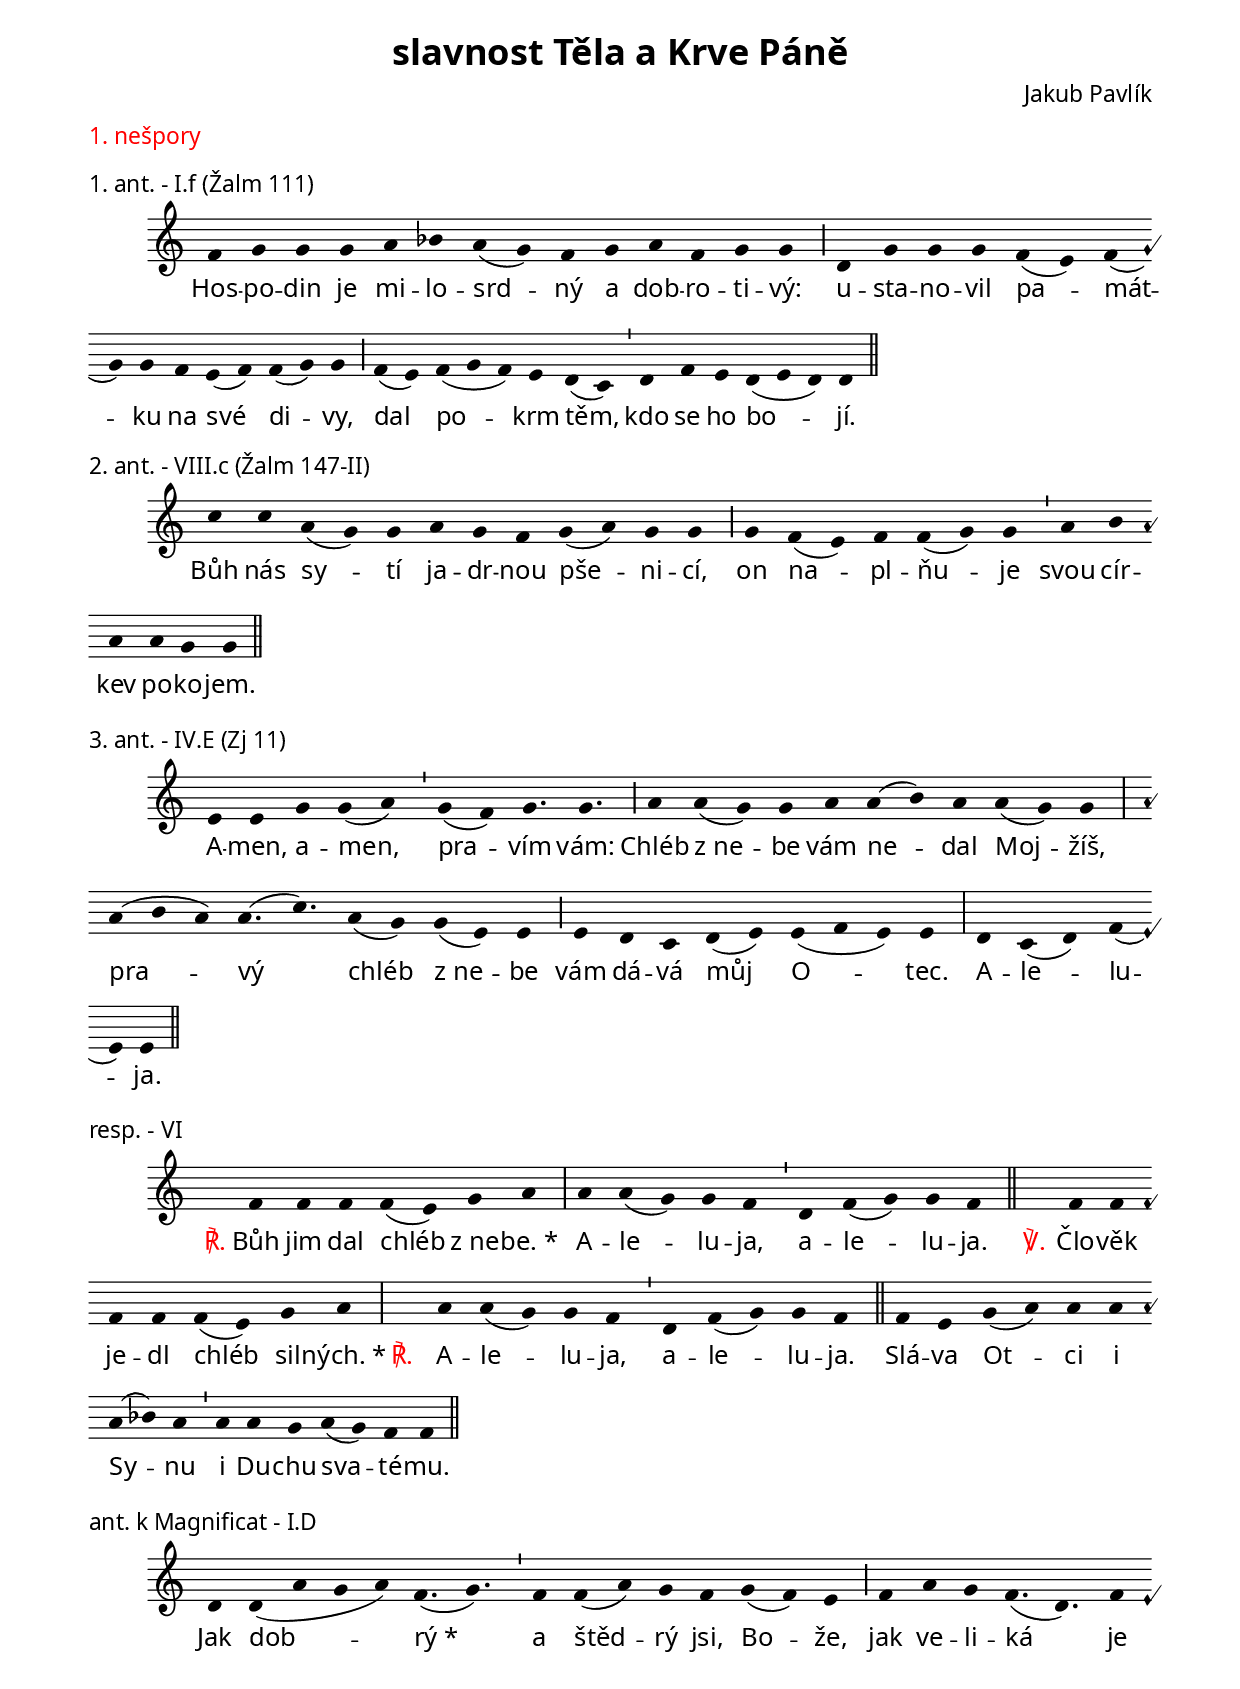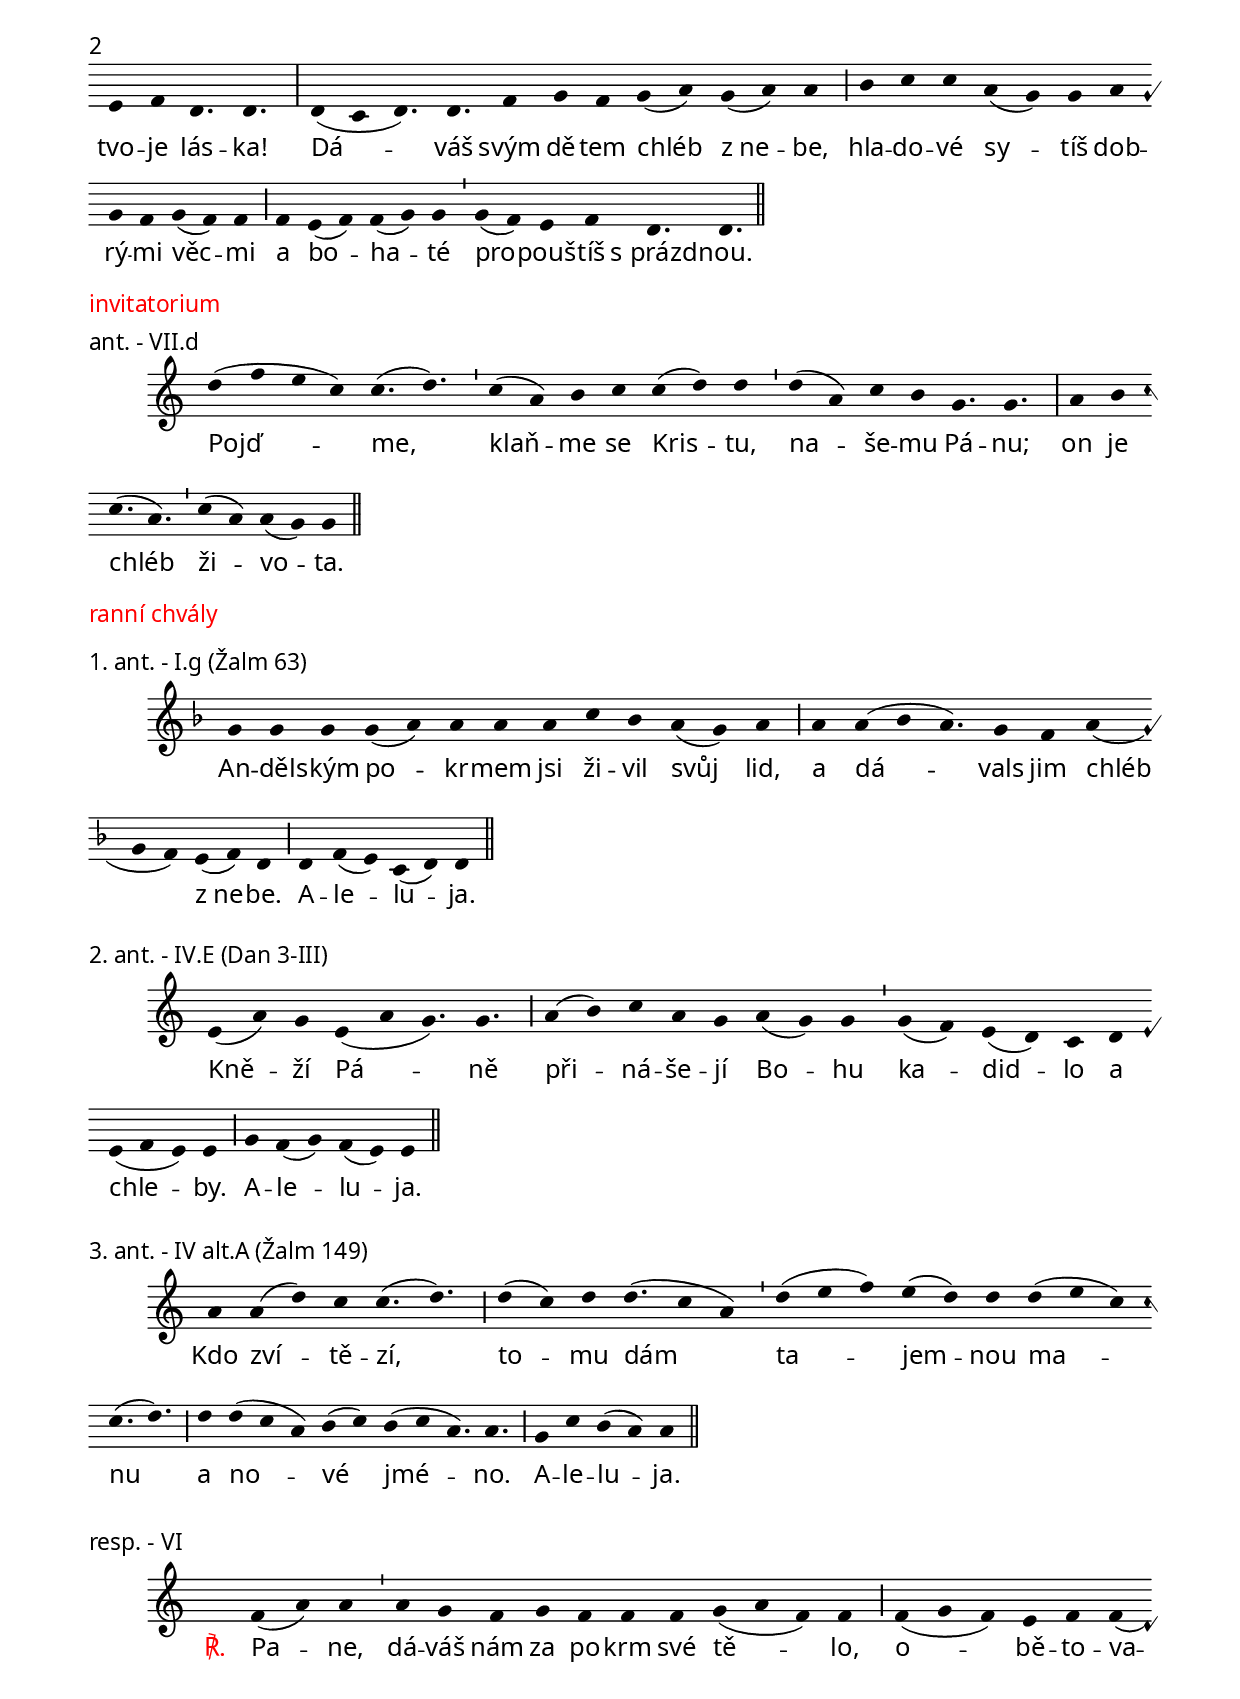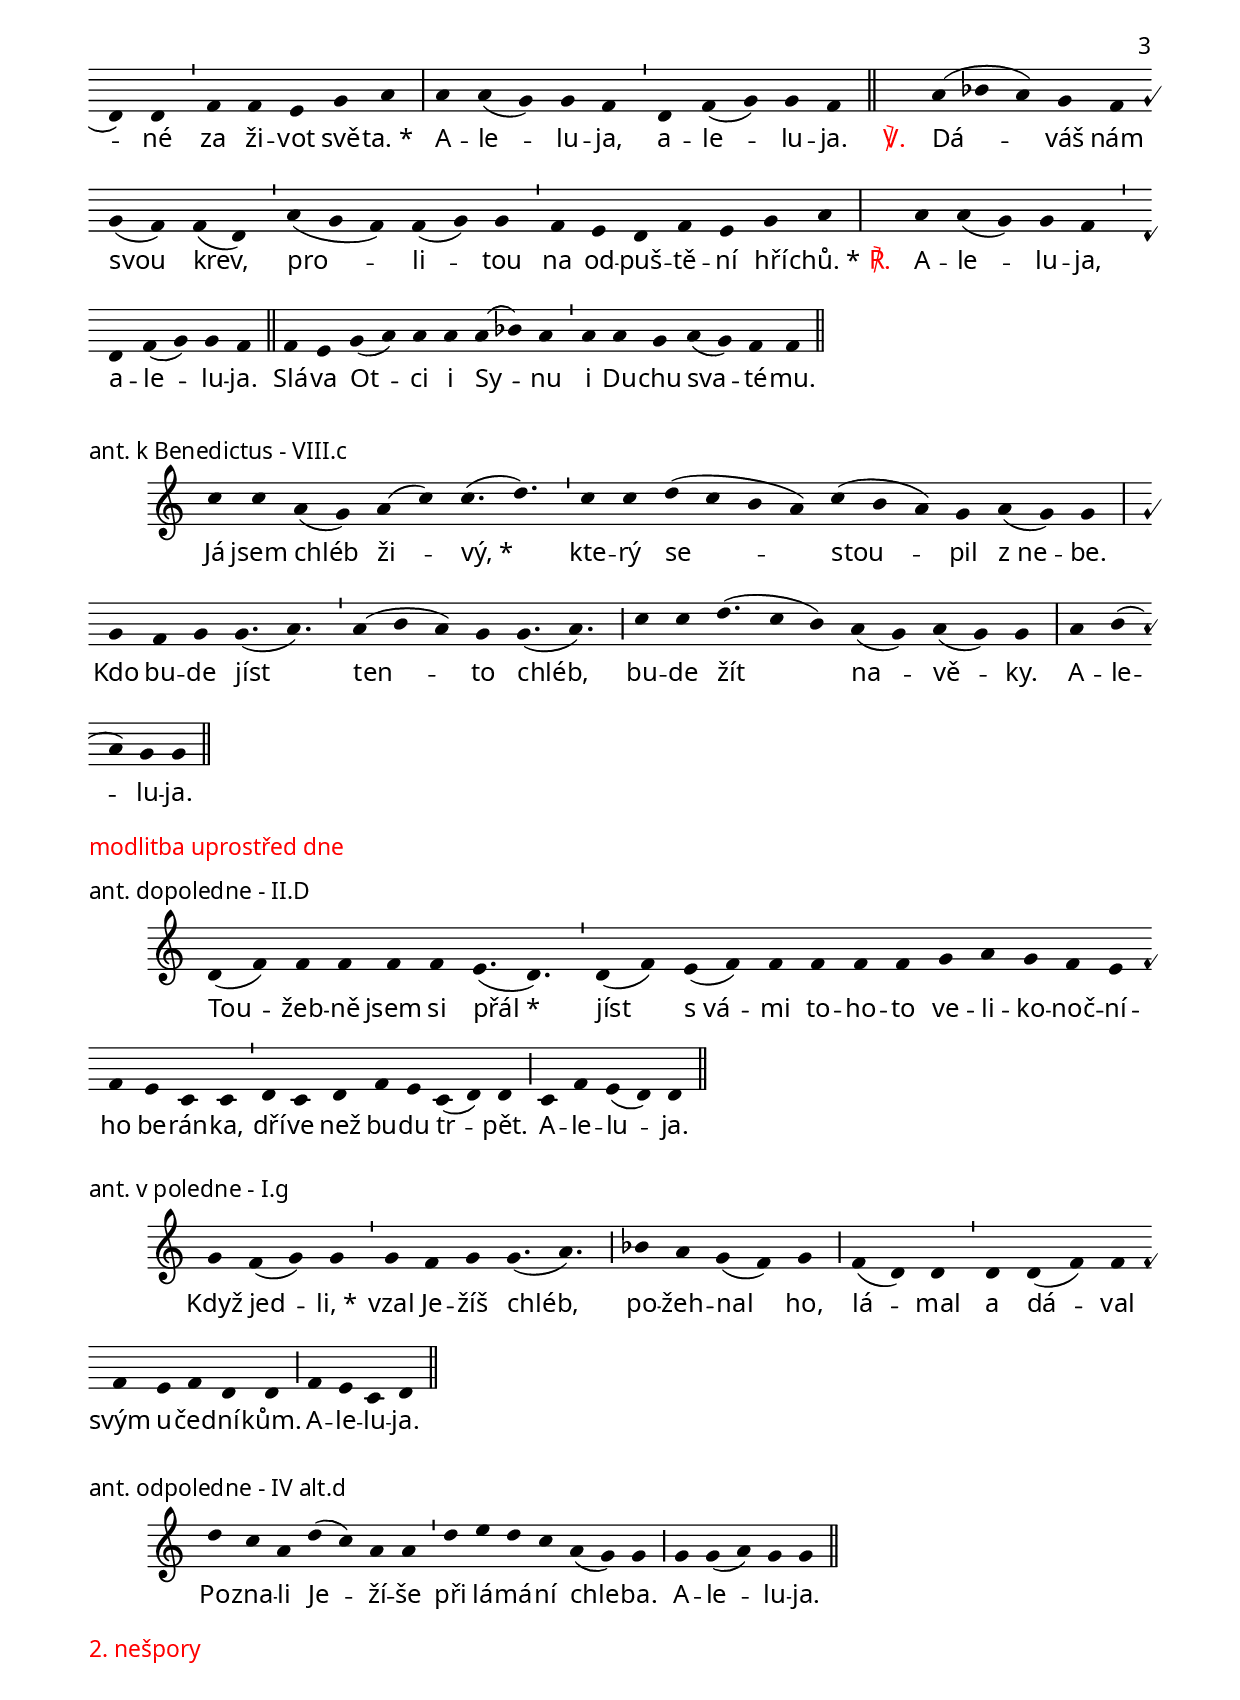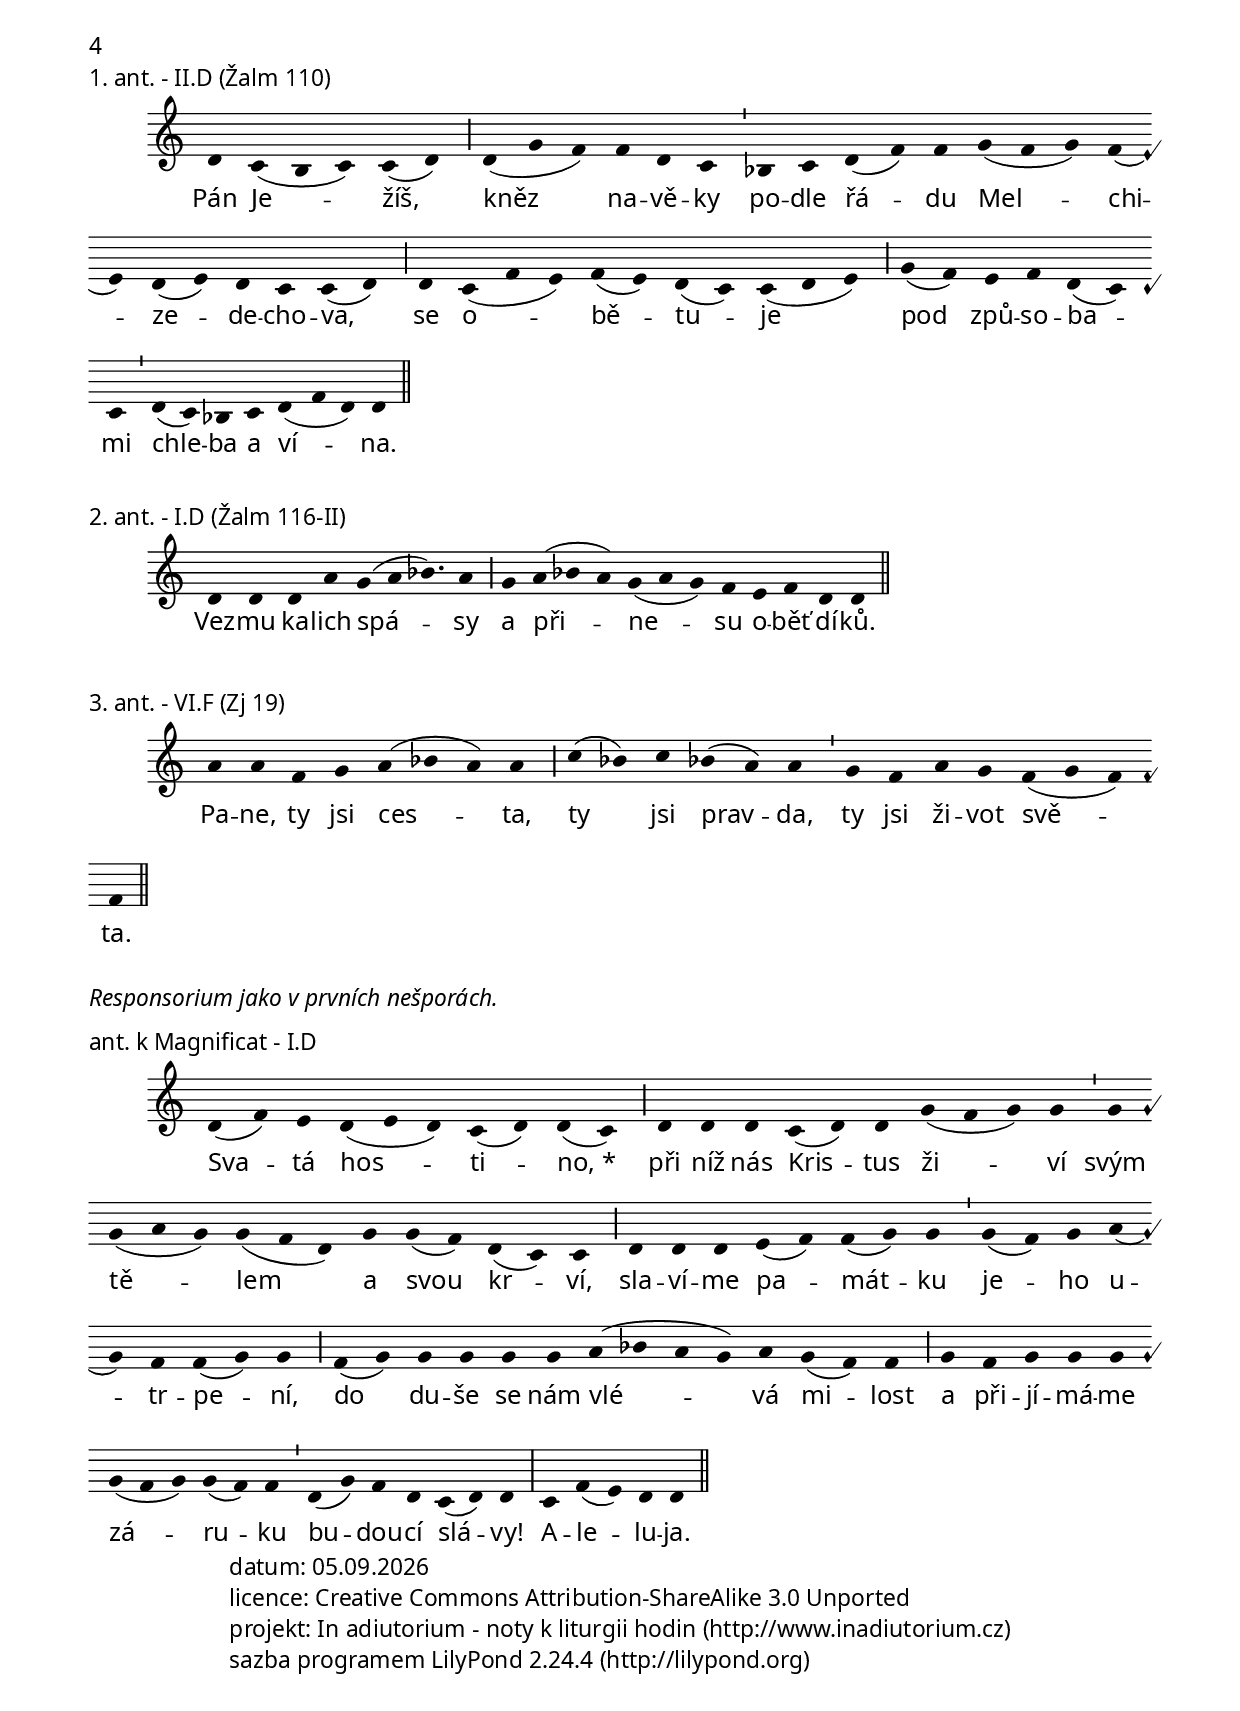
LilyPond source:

\version "2.14.2"

\header {
  title = "slavnost Těla a Krve Páně"
  composer = "Jakub Pavlík"
}

\include "spolecne.ly"
\include "dilyresponsorii.ly"

\markup {\nadpisHodinka {"1. nešpory"}}

\score {
  \relative c' {
    \choralniRezim
    f g g g a4 bes a( g) f g a f g g \barMaior
    d g g g f( e) f( g) g f e( f) f( g) g \barMaior
    f( e) f( g f) e d( c) \barMin d f e d( e d) d \barFinalis
  }
  \addlyrics {
    Hos -- po -- din je mi -- lo -- srd -- ný a dob -- ro -- ti -- vý:
    u -- sta -- no -- vil pa -- mát -- ku na své di -- vy,
    dal po -- krm těm, kdo se ho bo -- jí.
  }
  \header {
    quid = "1. ant."
    modus = "I"
    differentia = "f" 
    psalmus = "Žalm 111"
    id = ""
    piece = \markup {\sestavTitulek}
  }
}

\score {
  \relative c'' {
    \choralniRezim
    c4 c a( g) g a g f g( a) g g \barMaior
    g f( e) f f( g) g \barMin a b a a g g \barFinalis
  }
  \addlyrics {
    Bůh nás sy -- tí ja -- dr -- nou pše -- ni -- cí,
    on na -- pl -- ňu -- je svou cír -- kev po -- ko -- jem.
  }
  \header {
    quid = "2. ant."
    modus = "VIII"
    differentia = "c" 
    psalmus = "Žalm 147-II"
    id = ""
    piece = \markup {\sestavTitulek}
  }
}

\score {
  \relative c' {
    \choralniRezim
    e4 e g g( a) \barMin g( f) g4. g \barMaior
    a4 a( g) g a a( b) a a( g) g \barMax
    a( b a) a4.( c) a4( g) g( e) e \barMaior
    e d c d( e) e( f e) e \barMax
    d c( d) f( e) e \barFinalis
  }
  \addlyrics {
    A -- men, a -- men, pra -- vím vám:
    Chléb z_ne -- be vám ne -- dal Moj -- žíš,
    pra -- vý chléb z_ne -- be vám dá -- vá můj O -- tec.
    A -- le -- lu -- ja.
  }
  \header {
    quid = "3. ant."
    modus = "IV"
    differentia = "E" 
    psalmus = "Zj 11"
    id = ""
    piece = \markup {\sestavTitulek}
  }
}

\score {
  \relative c' {
    \choralniRezim
    
    % R
    \neviditelna f
    f4 f f f( e) g a \barMax
    \respVIalelujaResponsum \barFinalis
    % V
    \neviditelna f
    f4 f f f f( e) g a \barMax
    % R
    \neviditelna a
    \respVIalelujaResponsum \barFinalis
    % Slava
    \respVIalelujaDoxologie \barFinalis
  }
  \addlyrics {
    \Response Bůh jim dal chléb z_ne -- be._* 
    A -- le -- lu -- ja, a -- le -- lu -- ja.
    \Verse Člo -- věk je -- dl chléb sil -- ných._*
    \Response A -- le -- lu -- ja, a -- le -- lu -- ja.
    \textRespDoxologie
  }
  \header {
    quid = "resp."
    modus = "VI"
    id = ""
    piece = \markup {\sestavTitulekResp}
  }
}

\score {
  \relative c' {
    \choralniRezim
    d4 d( a' g a) f4.( g) \barMin f4 f( a) g f g( f) e \barMaior
    f a g f4.( d) f4 e f d4. d \barMax
    
    d4( c d4.) d f4 g f g( a) g( a) a \barMaior
    b c c a( g) g a g f g( f) f \barMaior
    f e( f) f( g) g \barMin g( f) e f d4. d \barFinalis
  }
  \addlyrics {
    Jak dob -- rý_* a štěd -- rý jsi, Bo -- že,
    jak ve -- li -- ká je tvo -- je lás -- ka!
    
    Dá -- váš svým dě -- tem chléb z_ne -- be,
    hla -- do -- vé sy -- tíš dob -- rý -- mi věc -- mi
    a bo -- ha -- té pro -- pouš -- tíš s_prázd -- nou.
  }
  \header {
    quid = "ant. k Magnificat"
    modus = "I"
    differentia = "D" 
    psalmus = ""
    id = ""
    piece = \markup {\sestavTitulekBezZalmu}
  }
}

\markup {\nadpisHodinka {"invitatorium"}}

\score {
  \relative c'' {
    \choralniRezim
    d4( f e c) c4.( d) \barMin
    c4( a) b c c( d) d \barMin
    d4( a) c b g4. g \barMax
    a4 b c4.( a) \barMin c4( a) a( g) g \barFinalis
  }
  \addlyrics {
    Pojď -- me, klaň -- me se Kris -- tu, na -- še -- mu Pá -- nu;
    on je chléb ži -- vo -- ta.
  }
  \header {
    quid = "ant."
    modus = "VII"
    differentia = "d" 
    psalmus = ""
    piece = \markup {\sestavTitulekBezZalmu}
  }
}

\markup {\nadpisHodinka {"ranní chvály"}}

\score {
  \relative c'' {
    \choralniRezim
    \key f \major
    g4 g g g( a) a a a c bes a( g) a \barMaior
    a a( bes a4.) g4 f a( g f) e( f) d \barMaior
    d f( e) c( d) d \barFinalis
  }
  \addlyrics {
    An -- děl -- ským po -- kr -- mem jsi ži -- vil svůj lid,
    a dá -- vals jim chléb z_ne -- be.
    A -- le -- lu -- ja.
  }
  \header {
    quid = "1. ant."
    modus = "I"
    differentia = "g" 
    psalmus = "Žalm 63"
    id = ""
    piece = \markup {\sestavTitulek}
  }
}

\score {
  \relative c' {
    \choralniRezim
    e4( a) g e( a g4.) g \barMaior
    a4( b) c a g a( g) g \barMin 
    g( f) e( d) c d e( f e) e \barMaior
    g f( g) f( e) e \barFinalis
  }
  \addlyrics {
    Kně -- ží Pá -- ně
    při -- ná -- še -- jí Bo -- hu ka -- did -- lo a chle -- by.
    A -- le -- lu -- ja.
  }
  \header {
    quid = "2. ant."
    modus = "IV"
    differentia = "E" 
    psalmus = "Dan 3-III"
    id = ""
    piece = \markup {\sestavTitulek}
  }
}

\score {
  \relative c'' {
    \choralniRezim
    a4 a( d) c c4.( d) \barMaior
    d4( c) d d4.( c4 a) \barMin d( e f) e( d) d d( e c) c4.( d) \barMaior
    d4 d( c a) b( c) b( c a4.) a \barMaior
    g4 c b( a) a \barFinalis 
  }
  \addlyrics {
    Kdo zví -- tě -- zí, 
    to -- mu dám ta -- jem -- nou ma -- nu
    a no -- vé jmé -- no.
    A -- le -- lu -- ja.
  }
  \header {
    quid = "3. ant."
    modus = "IV alt"
    differentia = "A" 
    psalmus = "Žalm 149"
    id = ""
    piece = \markup {\sestavTitulek}
  }
}

\score {
  \relative c' {
    \choralniRezim
    
    % R
    \neviditelna f
    f4( a) a \barMin a g f g f f f g( a f) f \barMaior f( g f) e f f( d) d \barMin f f e g a \barMax
    \respVIalelujaResponsum \barFinalis
    % V
    \neviditelna f
    a( bes a) g f g( f) f( d) \barMin a'( g f) f( g) g \barMin f e d f e g a \barMax
    % R
    \neviditelna a
    \respVIalelujaResponsum \barFinalis
    % Slava
    \respVIalelujaDoxologie \barFinalis
  }
  \addlyrics {
    \Response Pa -- ne, dá -- váš nám za po -- krm své tě -- lo, o -- bě -- to -- va -- né za ži -- vot svě -- ta._*
    A -- le -- lu -- ja, a -- le -- lu -- ja.
    \Verse Dá -- váš nám svou krev, pro -- li -- tou na od -- puš -- tě -- ní hří -- chů._*
    \Response A -- le -- lu -- ja, a -- le -- lu -- ja.
    \textRespDoxologie
  }
  \header {
    quid = "resp."
    modus = "VI"
    id = ""
    piece = \markup {\sestavTitulekResp}
  }
}

\score {
  \relative c'' {
    \choralniRezim
    c4 c a( g) a( c) c4.( d) \barMin c4 c d( c b a) c( b a) g a( g) g \barMax 
    g f g g4.( a) \barMin a4( b a) g g4.( a) \barMaior c4 c d4.( c4 b) a( g) a( g) g \barMax
    a b( a) g g \barFinalis
  }
  \addlyrics {
    Já jsem chléb ži -- vý,_* kte -- rý se -- stou -- pil z_ne -- be.
    Kdo bu -- de jíst ten -- to chléb, bu -- de žít na -- vě -- ky.
    A -- le -- lu -- ja.
  }
  \header {
    quid = "ant. k Benedictus"
    modus = "VIII"
    differentia = "c" 
    psalmus = ""
    id = ""
    piece = \markup {\sestavTitulekBezZalmu}
  }
}

\markup {\nadpisHodinka {"modlitba uprostřed dne"}}

\score {
  \relative c' {
    \choralniRezim
    d4( f) f f f f e4.( d) \barMin
    d4( f) e( f) f f f f g a g f e f e c c \barMin
    d c d f e c( d) d \barMaior
    c f e( d) d \barFinalis
  }
  \addlyrics {
    Tou -- žeb -- ně jsem si přál_*
    jíst s_vá -- mi to -- ho -- to ve -- li -- ko -- noč -- ní -- ho be -- rán -- ka,
    dří -- ve než bu -- du tr -- pět.
    A -- le -- lu -- ja.
  }
  \header {
    quid = "ant. dopoledne"
    modus = "II"
    differentia = "D" 
    psalmus = ""
    id = ""
    fons = "Svatý týden, čtvrtek, ad Benedictus; přidáno aleluja"
    piece = \markup {\sestavTitulekBezZalmu}
  }
}

\score {
  \relative c'' {
    \choralniRezim
    g4 f( g) g \barMin g f g g4.( a) \barMaior
    bes4 a g( f) g \barMaior
    f( d) d \barMin d d( f) f f e f d d \barMaior
    f e c d \barFinalis
  }
  \addlyrics {
    Když jed -- li,_* vzal Je -- žíš chléb,
    po -- žeh -- nal ho,
    lá -- mal a dá -- val svým u -- čed -- ní -- kům.
    A -- le -- lu -- ja.
  }
  \header {
    quid = "ant. v poledne"
    modus = "I"
    differentia = "g" 
    psalmus = ""
    id = ""
    fons = "Velikonoční triduum, Zelený čtvrtek, ad Magnificat; přidáno aleluja"
    piece = \markup {\sestavTitulekBezZalmu}
  }
}

\score {
  \relative c'' {
    \choralniRezim
    d4 c a d( c) a a \barMin d e d c a( g) g \barMaior
    g g( a) g g \barFinalis
  }
  \addlyrics {
    Po -- zna -- li Je -- ží -- še při lá -- má -- ní chle -- ba.
    A -- le -- lu -- ja.
  }
  \header {
    quid = "ant. odpoledne"
    modus = "IV alt"
    differentia = "d" 
    psalmus = ""
    id = ""
    piece = \markup {\sestavTitulekBezZalmu}
  }
}

\markup {\nadpisHodinka {"2. nešpory"}}

\score {
  \relative c' {
    \choralniRezim
    d c( b c) c( d) \barMaior
    d( g f) f d c \barMin bes! c d( f) f g( f g) f( e) d( e) d c c( d) \barMaior
    d c( f e) f( e) d( c) c( d e) \barMaior 
    g( f) e f d( c) c \barMin d( c) bes! c d( f d) d \barFinalis
  }
  \addlyrics {
    Pán Je -- žíš,
    kněz na -- vě -- ky po -- dle řá -- du Mel -- chi -- ze -- de -- cho -- va,
    se o -- bě -- tu -- je 
    pod způ -- so -- ba -- mi chle -- ba a ví -- na.
  }
  \header {
    quid = "1. ant."
    modus = "II"
    differentia = "D" 
    psalmus = "Žalm 110"
    id = ""
    piece = \markup {\sestavTitulek}
  }
}

\score {
  \relative c' {
    \choralniRezim
    d4 d d a' g( a bes4.) a4 \barMaior
    g a( bes a) g( a g) f e f d d \barFinalis
  }
  \addlyrics {
    Vez -- mu ka -- lich spá -- sy
    a při -- ne -- su o -- běť dí -- ků.
  }
  \header {
    quid = "2. ant."
    modus = "I"
    differentia = "D" 
    psalmus = "Žalm 116-II"
    id = ""
    piece = \markup {\sestavTitulek}
  }
}

\score {
  \relative c'' {
    \choralniRezim
    a4 a f g a( bes a) a \barMaior
    c( bes) c bes( a) a \barMin g f a g f( g f) f \barFinalis
  }
  \addlyrics {
    Pa -- ne, ty jsi ces -- ta, 
    ty jsi prav -- da,
    ty jsi ži -- vot svě -- ta.
  }
  \header {
    quid = "3. ant."
    modus = "VI"
    differentia = "F" 
    psalmus = "Zj 19"
    id = ""
    piece = \markup {\sestavTitulek}
  }
}

\markup\italic{Responsorium jako v prvních nešporách.}

\score {
  \relative c' {
    \choralniRezim
    d( f) e d( e d) c( d) d( c) \barMaior
    d d d c( d) d g( f g) g \barMin g g( a g) g( f d) g g( f) d( c) c \barMaior
    d d d e( f) f( g) g \barMin g( f) g a( g) f f( g) g \barMaior
    f( g) g g g g a( bes a g) a g( f) f \barMaior
    g f g g g g( f g) g( f) f \barMin d( g) f d c( d) d \barMax
    c f( e) d d \barFinalis
  }
  \addlyrics {
    % Jedno dlouhe rozvite osloveni - bez jakehokoli nasledneho
    % sdeleni.
    Sva -- tá hos -- ti -- no,_*
    při níž nás Kris -- tus ži -- ví svým tě -- lem a svou kr -- ví,
    sla -- ví -- me pa -- mát -- ku je -- ho u -- tr -- pe -- ní,
    do du -- še se nám vlé -- vá mi -- lost
    a při -- jí -- má -- me zá -- ru -- ku bu -- dou -- cí slá -- vy!
    A -- le -- lu -- ja.
  }
  \header {
    quid = "ant. k Magnificat"
    modus = "I"
    differentia = "D" 
    psalmus = ""
    id = ""
    piece = \markup {\sestavTitulekBezZalmu}
  }
}